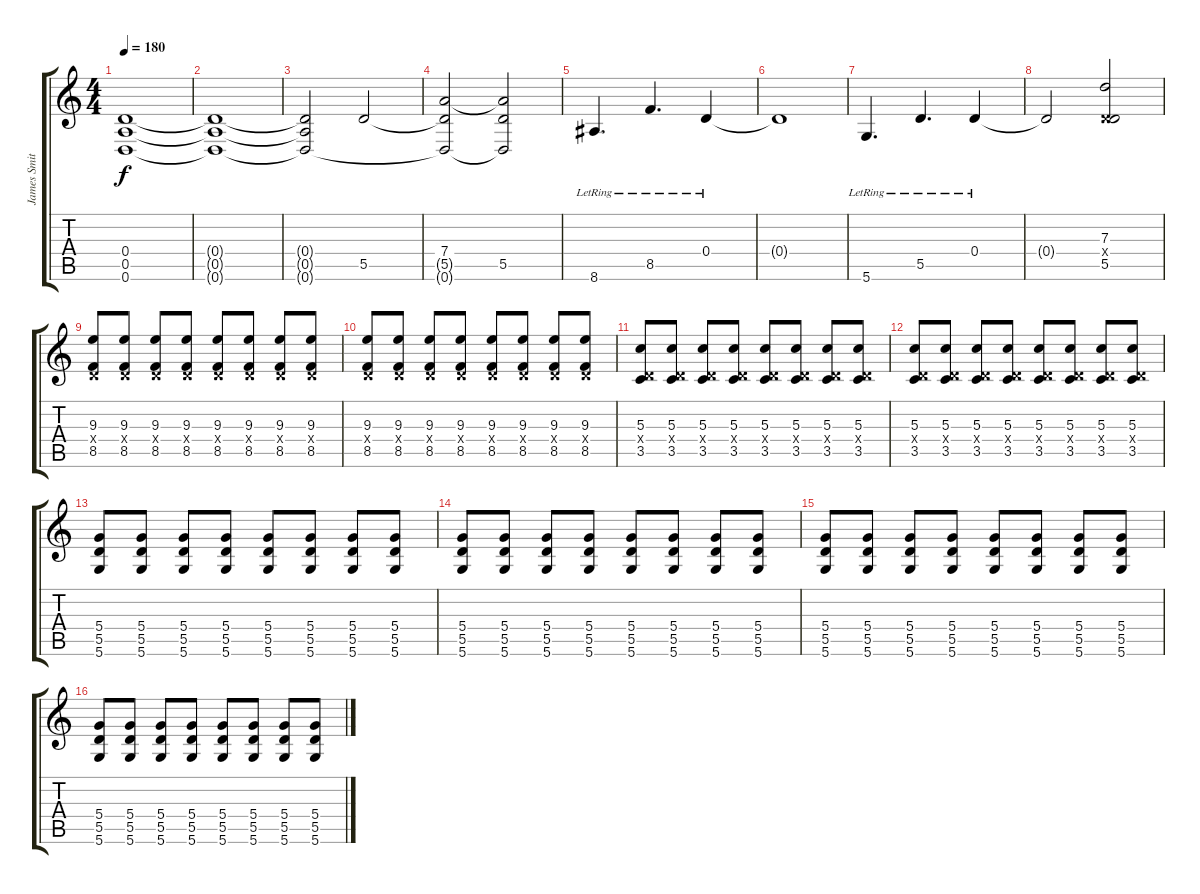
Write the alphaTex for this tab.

\track ("James Smith" "James Smit") {instrument distortionguitar}
\staff {score tabs}
\tuning (E4 B3 G3 D3 A2 D2) {hide}
\ts (4 4)
\tempo 180
\clef g2
\ks c
(0.4 0.5 0.6).1{dy f} |
(0.4{t} 0.5{t} 0.6{t}).1 |
(0.4{t} 0.5{t} 0.6{t}).2 5.5.2 |
(7.4 5.5{t} 0.6{t}).2 (7.4{t} 5.5 0.6{t}).2 |
8.6{lr}.4{d} 8.5{lr}.4{d} 0.4{lr}.4 |
0.4{t}.1 |
5.6{lr}.4{d} 5.5{lr}.4{d} 0.4{lr}.4 |
0.4{t}.2 (7.3 0.4{x} 5.5).2 |
(9.3 0.4{x} 8.5).8 (9.3 0.4{x} 8.5).8 (9.3 0.4{x} 8.5).8 (9.3 0.4{x} 8.5).8 (9.3 0.4{x} 8.5).8 (9.3 0.4{x} 8.5).8 (9.3 0.4{x} 8.5).8 (9.3 0.4{x} 8.5).8 |
(9.3 0.4{x} 8.5).8 (9.3 0.4{x} 8.5).8 (9.3 0.4{x} 8.5).8 (9.3 0.4{x} 8.5).8 (9.3 0.4{x} 8.5).8 (9.3 0.4{x} 8.5).8 (9.3 0.4{x} 8.5).8 (9.3 0.4{x} 8.5).8 |
(5.3 0.4{x} 3.5).8 (5.3 0.4{x} 3.5).8 (5.3 0.4{x} 3.5).8 (5.3 0.4{x} 3.5).8 (5.3 0.4{x} 3.5).8 (5.3 0.4{x} 3.5).8 (5.3 0.4{x} 3.5).8 (5.3 0.4{x} 3.5).8 |
(5.3 0.4{x} 3.5).8 (5.3 0.4{x} 3.5).8 (5.3 0.4{x} 3.5).8 (5.3 0.4{x} 3.5).8 (5.3 0.4{x} 3.5).8 (5.3 0.4{x} 3.5).8 (5.3 0.4{x} 3.5).8 (5.3 0.4{x} 3.5).8 |
(5.4 5.5 5.6).8 (5.4 5.5 5.6).8 (5.4 5.5 5.6).8 (5.4 5.5 5.6).8 (5.4 5.5 5.6).8 (5.4 5.5 5.6).8 (5.4 5.5 5.6).8 (5.4 5.5 5.6).8 |
(5.4 5.5 5.6).8 (5.4 5.5 5.6).8 (5.4 5.5 5.6).8 (5.4 5.5 5.6).8 (5.4 5.5 5.6).8 (5.4 5.5 5.6).8 (5.4 5.5 5.6).8 (5.4 5.5 5.6).8 |
(5.4 5.5 5.6).8 (5.4 5.5 5.6).8 (5.4 5.5 5.6).8 (5.4 5.5 5.6).8 (5.4 5.5 5.6).8 (5.4 5.5 5.6).8 (5.4 5.5 5.6).8 (5.4 5.5 5.6).8 |
(5.4 5.5 5.6).8 (5.4 5.5 5.6).8 (5.4 5.5 5.6).8 (5.4 5.5 5.6).8 (5.4 5.5 5.6).8 (5.4 5.5 5.6).8 (5.4 5.5 5.6).8 (5.4 5.5 5.6).8
